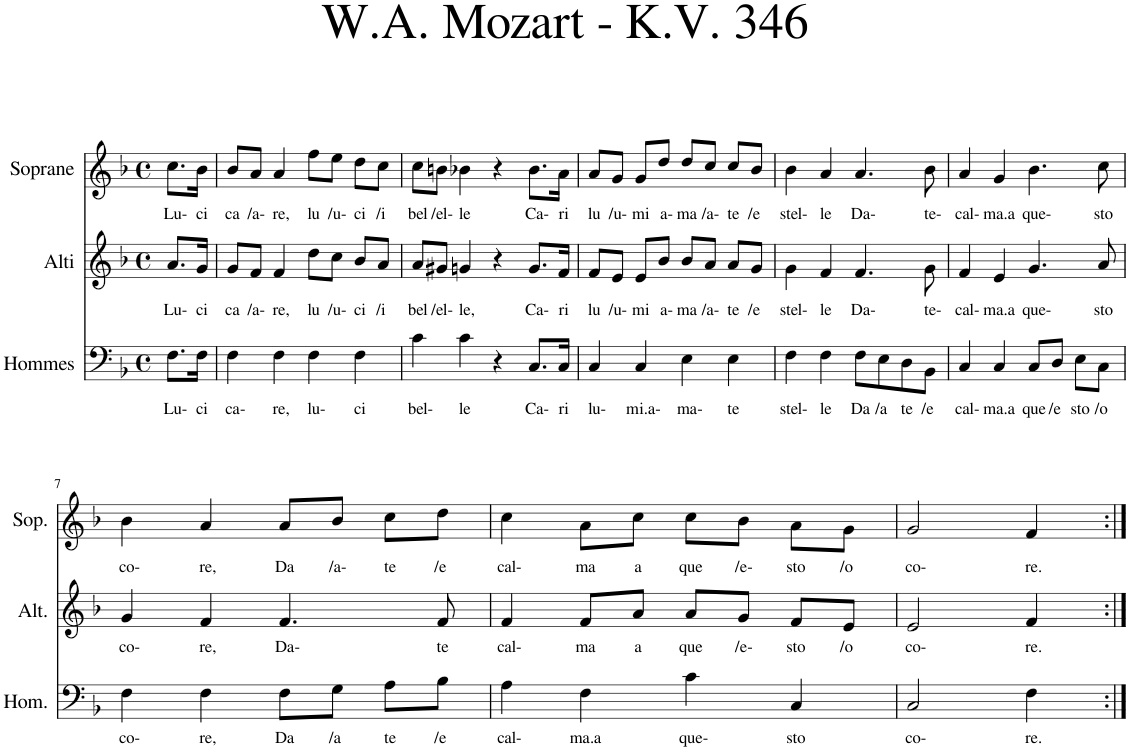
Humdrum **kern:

**kern	**text	**kern	**text	**kern	**text
*part3	*part3	*part2	*part2	*part1	*part1
*staff3	*staff3	*staff2	*staff2	*staff1	*staff1
*I"Hommes	*	*I"Alti	*	*I"Soprane	*
*I'Hom.	*	*I'Alt.	*	*I'Sop.	*
*clefF4	*	*clefG2	*	*clefG2	*
*k[b-]	*	*k[b-]	*	*k[b-]	*
*M4/4	*	*M4/4	*	*M4/4	*
*met(c)	*	*met(c)	*	*met(c)	*
=1	=1	=1	=1	=1	=1
!	!LO:LY:b	!	!LO:LY:b	!	!LO:LY:b
8.F\L	Lu-	8.a/L	Lu-	8.cc\L	Lu-
!	!LO:LY:b	!	!LO:LY:b	!	!LO:LY:b
16F\Jk	ci	16g/Jk	ci	16b-\Jk	ci
=2	=2	=2	=2	=2	=2
!	!LO:LY:b	!	!LO:LY:b	!	!LO:LY:b
4F\	ca-	8g/L	ca	8b-/L	ca
!	!	!	!LO:LY:b	!	!LO:LY:b
.	.	8f/J	/a-	8a/J	/a-
!	!LO:LY:b	!	!LO:LY:b	!	!LO:LY:b
4F\	re,	4f/	re,	4a/	re,
!	!LO:LY:b	!	!LO:LY:b	!	!LO:LY:b
4F\	lu-	8dd\L	lu	8ff\L	lu
!	!	!	!LO:LY:b	!	!LO:LY:b
.	.	8cc\J	/u-	8ee\J	/u-
!	!LO:LY:b	!	!LO:LY:b	!	!LO:LY:b
4F\	ci	8b-/L	ci	8dd\L	ci
!	!	!	!LO:LY:b	!	!LO:LY:b
.	.	8a/J	/i	8cc\J	/i
=3	=3	=3	=3	=3	=3
!	!LO:LY:b	!	!LO:LY:b	!	!LO:LY:b
4c\	bel-	8a/L	bel	8cc\L	bel
!	!	!	!LO:LY:b	!	!LO:LY:b
.	.	8g#X/J	/el-	8bn\J	/el-
!	!LO:LY:b	!	!LO:LY:b	!	!LO:LY:b
4c\	le	4gn/	le,	4b-X\	le
4r	.	4r	.	4r	.
!	!LO:LY:b	!	!LO:LY:b	!	!LO:LY:b
8.C/L	Ca-	8.g/L	Ca-	8.b-\L	Ca-
!	!LO:LY:b	!	!LO:LY:b	!	!LO:LY:b
16C/Jk	ri	16f/Jk	ri	16a\Jk	ri
=4	=4	=4	=4	=4	=4
!	!LO:LY:b	!	!LO:LY:b	!	!LO:LY:b
4C/	lu-	8f/L	lu	8a/L	lu
!	!	!	!LO:LY:b	!	!LO:LY:b
.	.	8e/J	/u-	8g/J	/u-
!	!LO:LY:b	!	!LO:LY:b	!	!LO:LY:b
4C/	mi.a-	8e/L	mi	8g/L	mi
!	!	!	!LO:LY:b	!	!LO:LY:b
.	.	8b-/J	a-	8dd/J	a-
!	!LO:LY:b	!	!LO:LY:b	!	!LO:LY:b
4E\	ma-	8b-/L	ma	8dd/L	ma
!	!	!	!LO:LY:b	!	!LO:LY:b
.	.	8a/J	/a-	8cc/J	/a-
!	!LO:LY:b	!	!LO:LY:b	!	!LO:LY:b
4E\	te	8a/L	te	8cc/L	te
!	!	!	!LO:LY:b	!	!LO:LY:b
.	.	8g/J	/e	8b-/J	/e
=5	=5	=5	=5	=5	=5
!	!LO:LY:b	!	!LO:LY:b	!	!LO:LY:b
4F\	stel-	4g\	stel-	4b-\	stel-
!	!LO:LY:b	!	!LO:LY:b	!	!LO:LY:b
4F\	le	4f/	le	4a/	le
!	!LO:LY:b	!	!LO:LY:b	!	!LO:LY:b
8F\L	Da	4.f/	Da-	4.a/	Da-
!	!LO:LY:b	!	!	!	!
8E\	/a	.	.	.	.
!	!LO:LY:b	!	!	!	!
8D\	te	.	.	.	.
!	!LO:LY:b	!	!LO:LY:b	!	!LO:LY:b
8BB-\J	/e	8g\	te-	8b-\	te-
=6	=6	=6	=6	=6	=6
!	!LO:LY:b	!	!LO:LY:b	!	!LO:LY:b
4C/	cal-	4f/	cal-	4a/	cal-
!	!LO:LY:b	!	!LO:LY:b	!	!LO:LY:b
4C/	ma.a	4e/	ma.a	4g/	ma.a
!	!LO:LY:b	!	!LO:LY:b	!	!LO:LY:b
8C/L	que	4.g/	que-	4.b-\	que-
!	!LO:LY:b	!	!	!	!
8D/J	/e	.	.	.	.
!	!LO:LY:b	!	!	!	!
8E\L	sto	.	.	.	.
!	!LO:LY:b	!	!LO:LY:b	!	!LO:LY:b
8C\J	/o	8a/	sto	8cc\	sto
!!LO:LB:g=z
=7	=7	=7	=7	=7	=7
!	!LO:LY:b	!	!LO:LY:b	!	!LO:LY:b
4F\	co-	4g/	co-	4b-\	co-
!	!LO:LY:b	!	!LO:LY:b	!	!LO:LY:b
4F\	re,	4f/	re,	4a/	re,
!	!LO:LY:b	!	!LO:LY:b	!	!LO:LY:b
8F\L	Da	4.f/	Da-	8a/L	Da
!	!LO:LY:b	!	!	!	!LO:LY:b
8G\J	/a	.	.	8b-/J	/a-
!	!LO:LY:b	!	!	!	!LO:LY:b
8A\L	te	.	.	8cc\L	te
!	!LO:LY:b	!	!LO:LY:b	!	!LO:LY:b
8B-\J	/e	8f/	te	8dd\J	/e
=8	=8	=8	=8	=8	=8
!	!LO:LY:b	!	!LO:LY:b	!	!LO:LY:b
4A\	cal-	4f/	cal-	4cc\	cal-
!	!LO:LY:b	!	!LO:LY:b	!	!LO:LY:b
4F\	ma.a	8f/L	ma	8a\L	ma
!	!	!	!LO:LY:b	!	!LO:LY:b
.	.	8a/J	a	8cc\J	a
!	!LO:LY:b	!	!LO:LY:b	!	!LO:LY:b
4c\	que-	8a/L	que	8cc\L	que
!	!	!	!LO:LY:b	!	!LO:LY:b
.	.	8g/J	/e-	8b-\J	/e-
!	!LO:LY:b	!	!LO:LY:b	!	!LO:LY:b
4C/	sto	8f/L	sto	8a\L	sto
!	!	!	!LO:LY:b	!	!LO:LY:b
.	.	8e/J	/o	8g\J	/o
=9	=9	=9	=9	=9	=9
!	!LO:LY:b	!	!LO:LY:b	!	!LO:LY:b
2C/	co-	2e/	co-	2g/	co-
!	!LO:LY:b	!	!LO:LY:b	!	!LO:LY:b
4F\	re.	4f/	re.	4f/	re.
=:|!	=:|!	=:|!	=:|!	=:|!	=:|!
*-	*-	*-	*-	*-	*-
